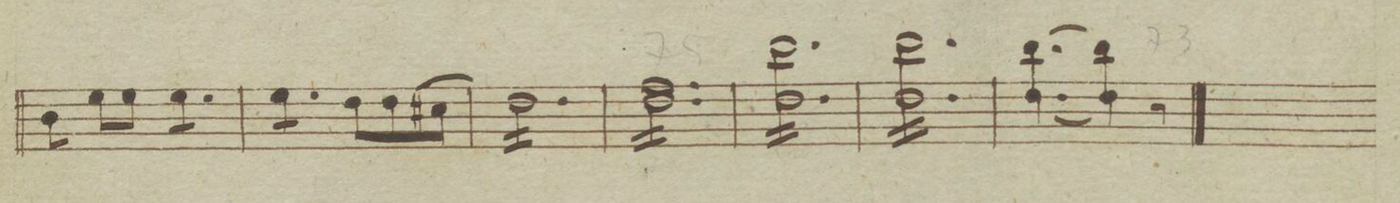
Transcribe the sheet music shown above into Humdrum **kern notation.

**kern	**dynam
*I"Violino Secondo	*
*clefG2	*
*k[b-e-]	*
*met(c)	*
*M6/8	*
8b-\	.
*Xtremolo	*
8ee-\L	.
8ee-\J	.
*tremolo	*
8ee-\L	.
8ee-\	.
8ee-\J	.
=71	=71
8ee-\L	.
8ee-\	.
8ee-\J	.
*Xtremolo	*
8dd\L	.
(8dd\	.
8cc#X\J)	.
=72	=72
*tremolo	*
16dd\LL	.
16dd\	.
16dd\	.
16dd\	.
16dd\	.
16dd\	.
16dd\	.
16dd\	.
16dd\	.
16dd\	.
16dd\	.
16dd\JJ	.
=73	=73
16ffLL 16dd\	.
16ff 16dd\	.
16ff 16dd\	.
16ff 16dd\	.
16ff 16dd\	.
16ff 16dd\	.
16ff 16dd\	.
16ff 16dd\	.
16ff 16dd\	.
16ff 16dd\	.
16ff 16dd\	.
16ffJJ 16dd\	.
=74	=74
16bb-LL 16dd\	.
16bb- 16dd\	.
16bb- 16dd\	.
16bb- 16dd\	.
16bb- 16dd\	.
16bb- 16dd\	.
16bb- 16dd\	.
16bb- 16dd\	.
16bb- 16dd\	.
16bb- 16dd\	.
16bb- 16dd\	.
16bb-JJ 16dd\	.
=75	=75
16bb-LL 16dd\	.
16bb- 16dd\	.
16bb- 16dd\	.
16bb- 16dd\	.
16bb- 16dd\	.
16bb- 16dd\	.
16bb- 16dd\	.
16bb- 16dd\	.
16bb- 16dd\	.
16bb- 16dd\	.
16bb- 16dd\	.
16bb-JJ 16dd\	.
*Xtremolo	*
=76	=76
[4.bb- [4.dd\	.
4bb-] 4dd\]	.
8r	.
=77||	=77||
*k[f#]	*
*G:	*
*M2/4	*
*-	*-
